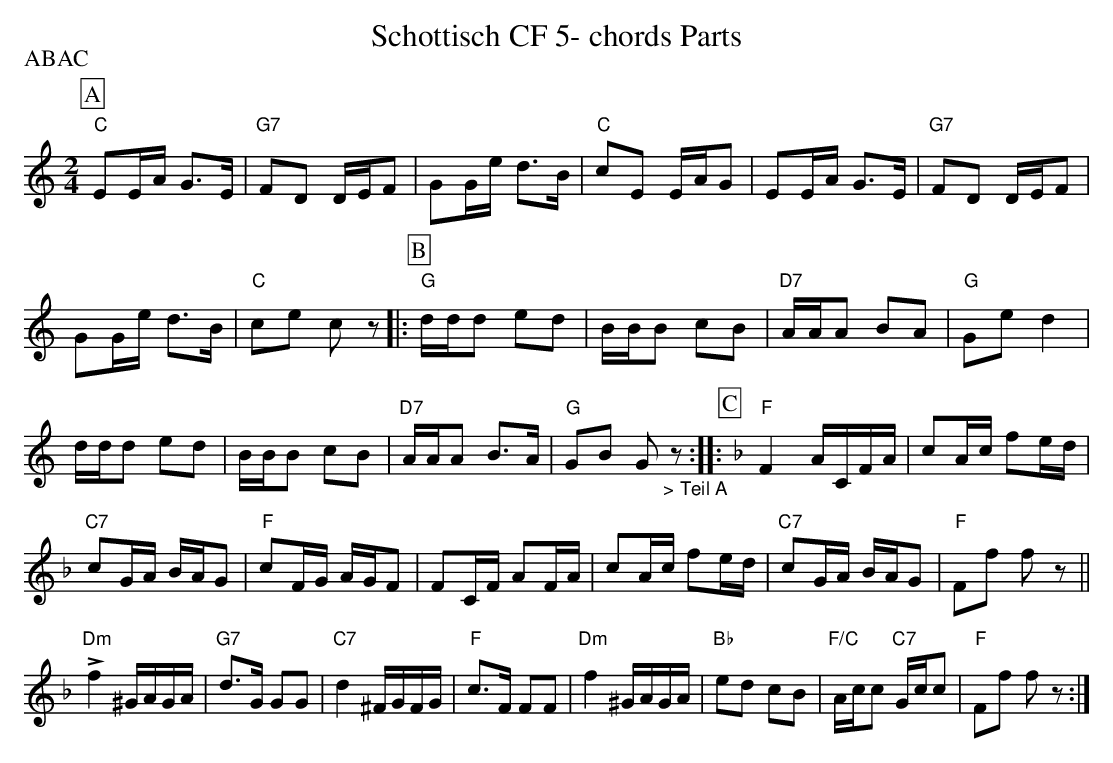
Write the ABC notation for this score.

X:1
T:Schottisch CF 5- chords Parts
P:ABAC
M:2/4
L:1/16
K:Cmaj%%MIDI gchordon
[P:A] "C"E2EA G3E | "G7"F2D2 DEF2 | G2Ge d3B | "C"c2E2 EAG2 | E2EA G3E | "G7"F2D2 DEF2 |
G2Ge d3B | "C"c2e2 c2z2 |: [P:B] "G"ddd2 e2d2 | BBB2 c2B2 | "D7"AAA2 B2A2 | "G"G2e2d4 |
ddd2 e2d2 | BBB2 c2B2 | "D7"AAA2 B3A | "G"G2B2 G2"_> Teil A"z2 :: [P:C] [K:Fmaj] "F"F4 ACFA | c2Ac f2ed |
"C7"c2GA BAG2 | "F"c2FG AGF2 | F2CF A2FA | c2Ac f2ed | "C7"c2GA BAG2 | "F"F2f2 f2z2 ||
"Dm"!>!f4 ^GAGA | "G7"d3G G2G2 | "C7"d4 ^FGFG | "F"c3F F2F2 | "Dm"f4 ^GAGA | "Bb"e2d2 c2B2 | "F/C"Acc2 "C7"Gcc2 | "F"F2f2 f2z2 :|
